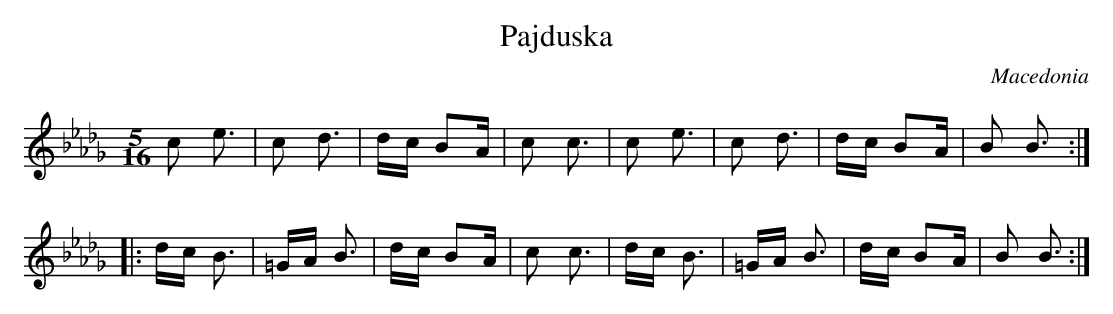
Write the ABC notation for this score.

X:1
T:Pajduska
L:1/16
M:5/16
O:Macedonia
K:Bb minor
c2 e3|c2 d3| dc B2A| c2 c3|\
c2 e3|c2 d3|dc B2A|B2 B3 ::
dc B3|=GA B3|dc B2A|c2 c3|\
dc B3|=GA B3|dc B2A|B2 B3:|
